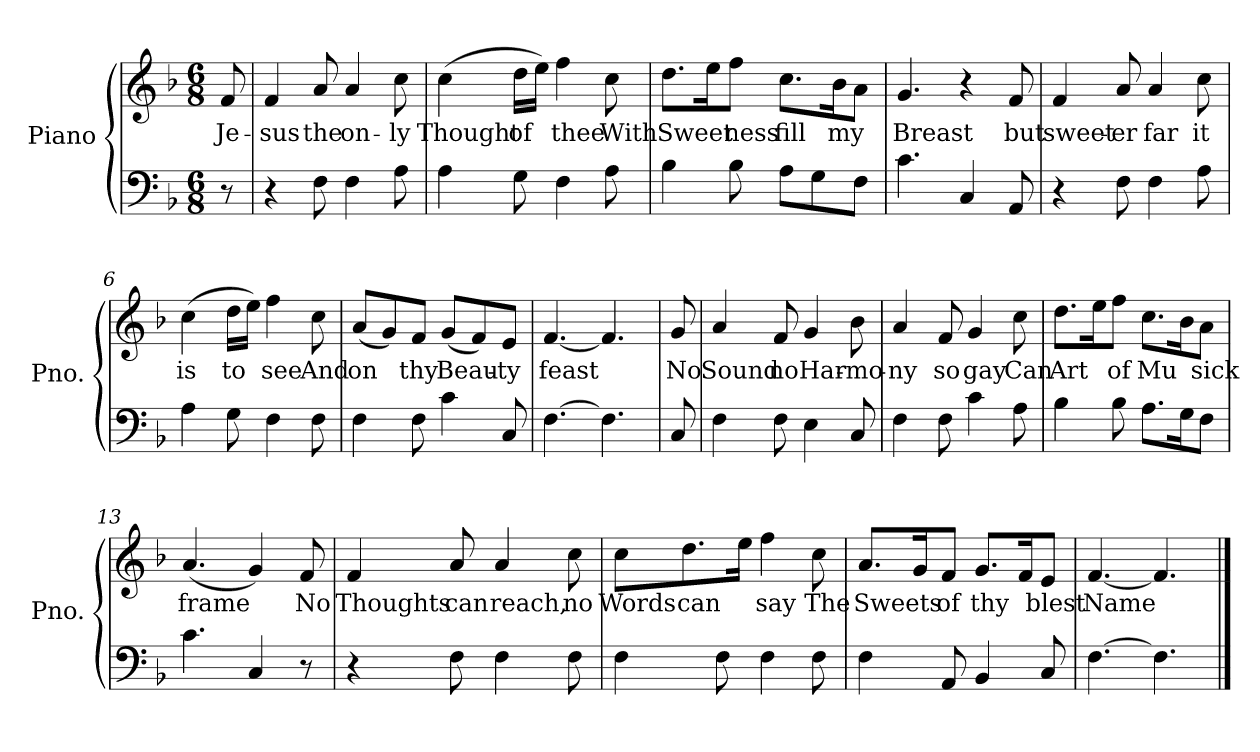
**kern	**kern	**text
*part1	*part1	*part1
*staff2	*staff1	*staff1
*I"Piano	*	*
*I'Pno.	*	*
*clefF4	*clefG2	*
*k[b-]	*k[b-]	*
*M6/8	*M6/8	*
=	=	=
8r	8f/	Je-
=1	=1	=1
4r	4f/	-sus
8F\	8a/	the
4F\	4a/	on-
8A\	8cc\	-ly
=2	=2	=2
4A\	(4cc\	Thought
8G\	16dd\LL	of
.	16ee\JJ)	.
4F\	4ff\	thee
8A\	8cc\	With
=3	=3	=3
4B-\	8.dd\L	Sweet
.	16ee\K	.
8B-\	8ff\J	ness
8A\L	8.cc\L	fill
8G\	.	.
.	16b-\K	my
8F\J	8a\J	.
=4	=4	=4
4.c\	4.g/	Breast
4C/	4r	.
8AA/	8f/	but
!!LO:LB:g=z
=5	=5	=5
4r	4f/	sweet-
8F\	8a/	-er
4F\	4a/	far
8A\	8cc\	it
=6	=6	=6
4A\	(4cc\	is
8G\	16dd\LL	to
.	16ee\JJ)	.
4F\	4ff\	see
8F\	8cc\	And
=7	=7	=7
4F\	(8a/L	on
.	8g/)	.
8F\	8f/J	thy
4c\	(8g/L	Beau-
.	8f/)	.
8C/	8e/J	-ty
=8	=8	=8
[4.F\	[4.f/	feast
4.F\]	4.f/]	.
=9	=9	=9
8C/	8g/	No
=10	=10	=10
4F\	4a/	Sound
8F\	8f/	no
4E\	4g/	Har-
8C/	8b-\	-mo-
!!LO:LB:g=z
=11	=11	=11
4F\	4a/	-ny
8F\	8f/	so
4c\	4g/	gay
8A\	8cc\	Can
=12	=12	=12
4B-\	8.dd\L	Art
.	16ee\K	.
8B-\	8ff\J	of
8.A\L	8.cc\L	Mu
16G\K	16b-\K	.
8F\J	8a\J	sick
=13	=13	=13
4.c\	(4.a/	frame
4C/	4g/)	.
8r	8f/	No
=14	=14	=14
4r	4f/	Thoughts
8F\	8a/	can
4F\	4a/	reach,
8F\	8cc\	no
=15	=15	=15
4F\	8cc\L	Words
.	8.dd\	can
8F\	.	.
.	16ee\Jk	.
4F\	4ff\	say
8F\	8cc\	The
!!LO:LB:g=z
=16	=16	=16
4F\	8.a/L	Sweets
.	16g/K	.
8AA/	8f/J	of
4BB-/	8.g/L	thy
.	16f/K	.
8C/	8e/J	blest
=17	=17	=17
[4.F\	[4.f/	Name
4.F\]	4.f/]	.
==	==	==
*-	*-	*-
